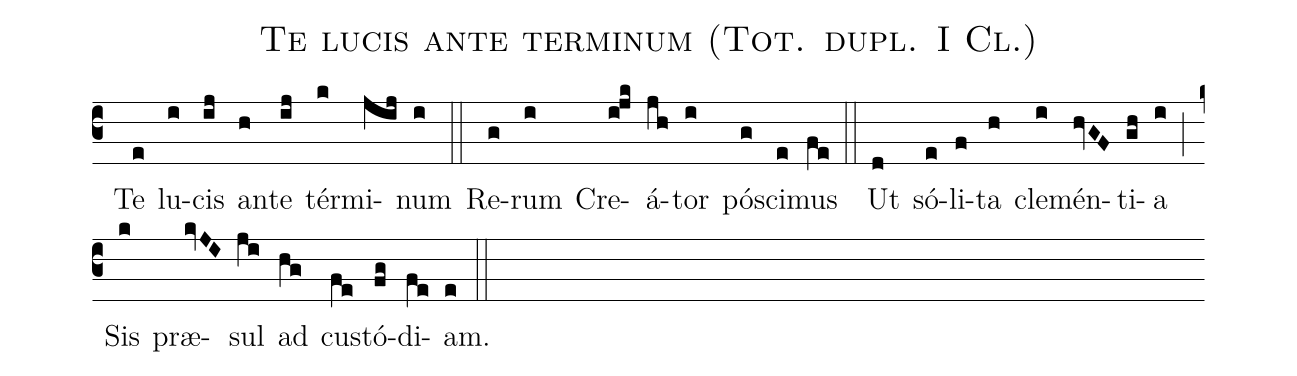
name:Te lucis ante terminum (Tot. dupl. I Cl.);
office-part:Hymnus;
mode:7;
%%
(c3) () Te(e) lu(i)cis(ij) an(h)te(ij) tér(k)mi(jij)num(i) (::) Re(g)rum(i) Cre(i!jk)á(jh)tor(i) pó(g)sci(e)mus(fe) (::) Ut(d) só(e)li(f)ta(h) cle(i)mén(hvGF)ti(gh)a(i) (;) Sis(k) præ(kvJI)sul(ji) ad(hg) cu(fe)stó(fg)di(fe)am.(e) (::)
